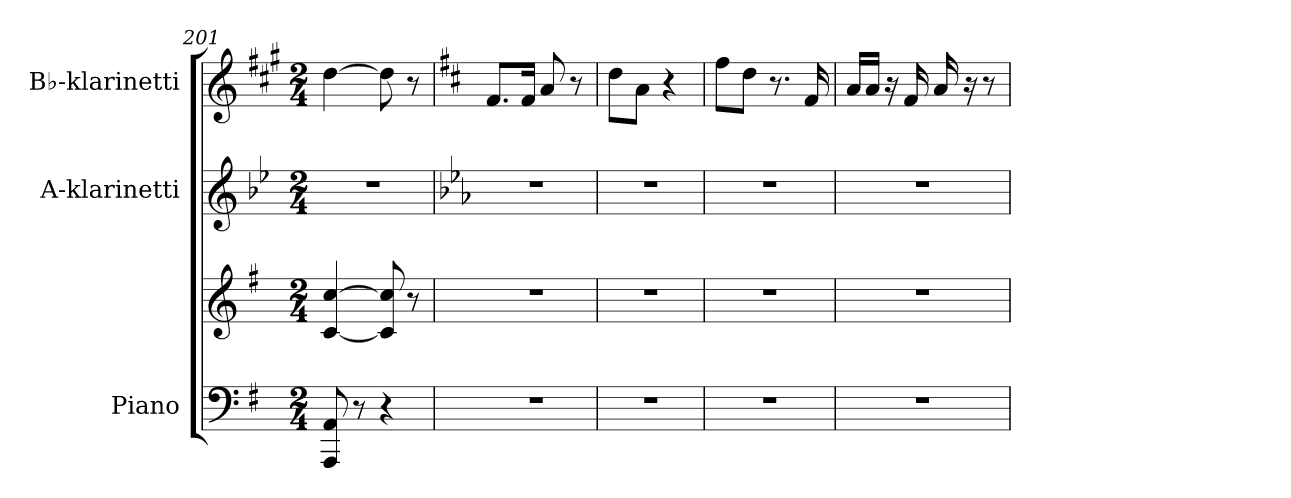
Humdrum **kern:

**kern	**kern	**kern	**kern
*part3	*part3	*part2	*part1
*staff4	*staff3	*staff2	*staff1
*I"Piano	*	*I"A-klarinetti	*I"B♭-klarinetti
*I'Pno.	*	*	*
*clefF4	*clefG2	*clefG2	*clefG2
*	*	*ITrd2c3	*ITrd1c2
*k[f#]	*k[f#]	*k[f#]	*k[f#]
*M2/4	*M2/4	*M2/4	*M2/4
=201	=201	=201	=201
8AAA/ 8AA/	[4c/ [4cc/	2r	[4cc\
8r	.	.	.
4r	8c/] 8cc/]	.	8cc\]
.	8r	.	8r
=202	=202	=202	=202
*k[]	*k[]	*k[]	*k[]
*	*	*	*MM120
2r	2r	2r	8.e/L
.	.	.	16e/Jk
.	.	.	8g/
.	.	.	8r
=203	=203	=203	=203
2r	2r	2r	8cc\L
.	.	.	8g\J
.	.	.	4r
=204	=204	=204	=204
2r	2r	2r	8ee\L
.	.	.	8cc\J
.	.	.	8.r
.	.	.	16e/
=205	=205	=205	=205
2r	2r	2r	16g/LL
.	.	.	16g/JJ
.	.	.	16r
.	.	.	16e/
.	.	.	16g/
.	.	.	16r
.	.	.	8r
=	=	=	=
*-	*-	*-	*-
